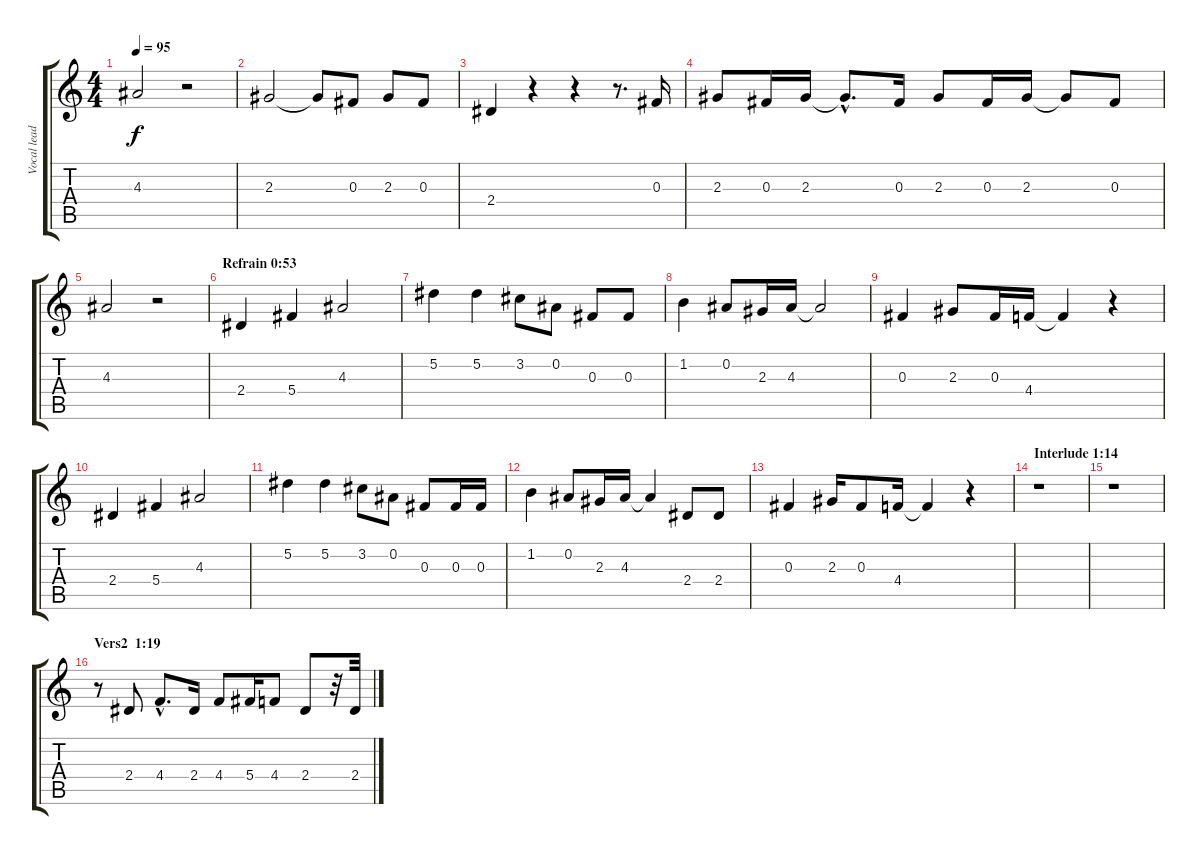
\track ("Vocal lead" "Vocal lead") {instrument tenorsax}
\staff {score tabs}
\tuning (Eb5 Bb4 Gb4 Db4 Ab3 Eb3) {hide}
\ts (4 4)
\tempo 95
\clef g2
\ks c
4.3.2{dy f} r.2 |
2.3.2 2.3{t}.8 0.3.8 2.3.8 0.3.8 |
2.4.4 r.4 r.4 r.8{d} 0.3.16 |
2.3.8 0.3.16 2.3.16 2.3{hac t}.8{d} 0.3.16 2.3.8 0.3.16 2.3.16 2.3{t}.8 0.3.8 |
4.3.2 r.2 |
\section ("" "Refrain 0:53")
2.4.4 5.4.4 4.3.2 |
5.2.4 5.2.4 3.2.8 0.2.8 0.3.8 0.3.8 |
1.2.4 0.2.8 2.3.16 4.3.16 4.3{t}.2 |
0.3.4 2.3.8 0.3.16 4.4.16 4.4{t}.4 r.4 |
2.4.4 5.4.4 4.3.2 |
5.2.4 5.2.4 3.2.8 0.2.8 0.3.8 0.3.16 0.3.16 |
1.2.4 0.2.8 2.3.16 4.3.16 4.3{t}.4 2.4.8 2.4.8 |
0.3.4 2.3.16 0.3.8 4.4.16 4.4{t}.4 r.4 |
\section ("" "Interlude 1:14")
r.1 |
r.1 |
\section ("" "Vers2  1:19")
r.8 2.4.8 4.4{hac}.8{d} 2.4.16 4.4.8 5.4.16 4.4.8 2.4.8 r.32 2.4.32
